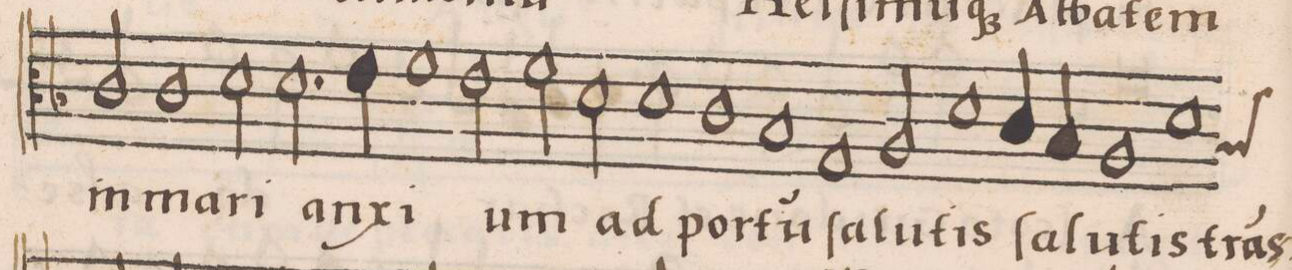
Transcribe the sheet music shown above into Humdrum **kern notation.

**kern	**text	**text
*I"CANTVS	*	*
*clefC3	*	*
*k[b-]	*	*
*met(C)	*	*
*M2/1	*	*
2c/	in	.
1c	ma-	.
=105-	=105-	=105-
2d\	-ri	.
2.d\	an-	.
4e\	-xi-	.
1f\	.	.
=106-	=106-	=106-
2e\	.	.
2f\	-um	.
2d\	ad	.
=107-	=107-	=107-
1d	por-	.
1c	.	.
=108-	=108-	=108-
1B-	-tu(m)	.
1G	ſa-	.
=109-	=109-	=109-
2A/	-lu-	.
1d	-tis	.
4c/	ſa-	.
4B-/	-lu-	.
=110-	=110-	=110-
1A	-tis	.
*custos:B-	*	*
1d	tra(n)s-	.
=111-	=111-	=111-
*-	*-	*-
